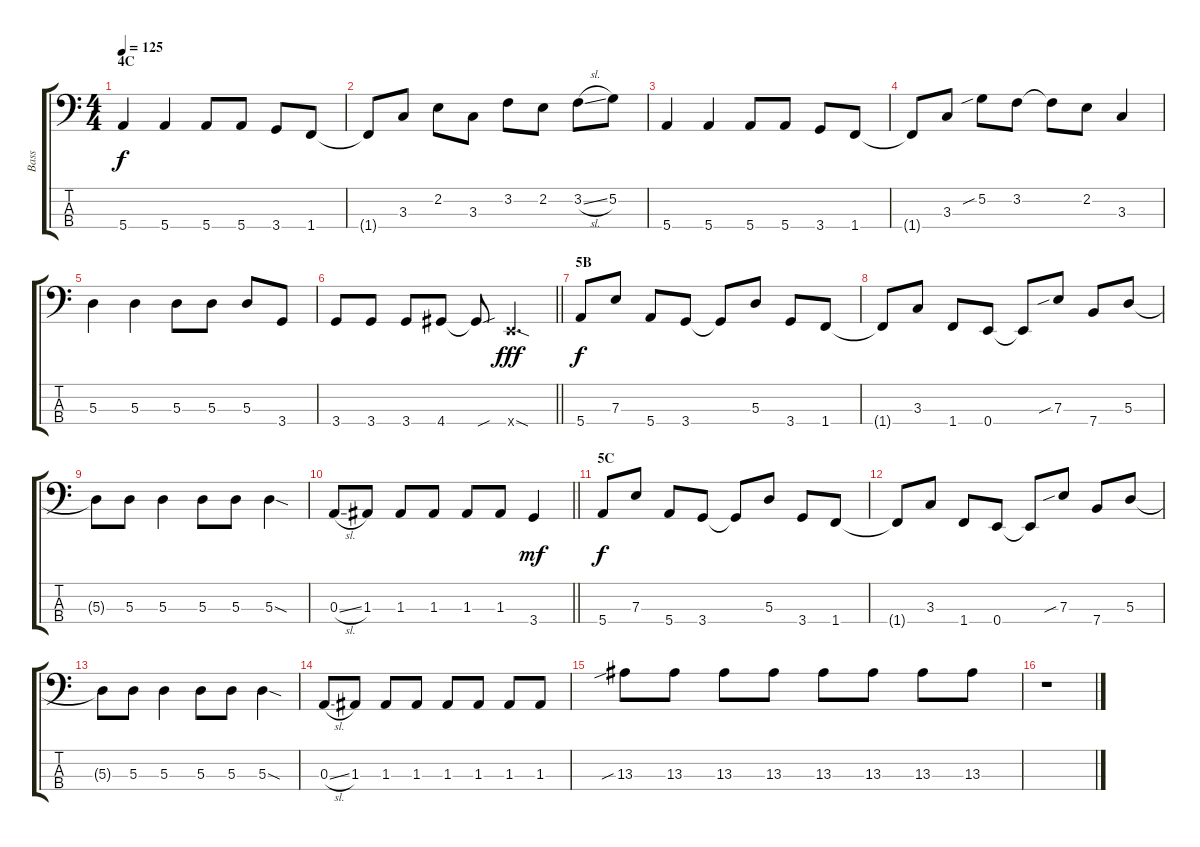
\track ("Bass" "Bass") {instrument electricbasspick}
\staff {score tabs}
\tuning (G2 D2 A1 E1) {hide}
\ts (4 4)
\section ("" "4C")
\tempo 125
\clef f4
\ks c
5.4.4{dy f} 5.4.4 5.4.8 5.4.8 3.4.8 1.4.8 |
1.4{t}.8 3.3.8 2.2.8 3.3.8 3.2.8 2.2.8 3.2{sl}.8 5.2.8 |
5.4.4 5.4.4 5.4.8 5.4.8 3.4.8 1.4.8 |
1.4{t}.8 3.3.8 5.2{sib}.8 3.2.8 3.2{t}.8 2.2.8 3.3.4 |
5.3.4 5.3.4 5.3.8 5.3.8 5.3.8 3.4.8 |
\barLineRight lightlight
3.4.8 3.4.8 3.4.8 4.4.8 4.4{sou t}.8 0.4{sod x}.4{d dy fff} |
\section ("" "5B")
5.4.8{dy f} 7.3.8 5.4.8 3.4.8 3.4{t}.8 5.3.8 3.4.8 1.4.8 |
1.4{t}.8 3.3.8 1.4.8 0.4.8 0.4{t}.8 7.3{sib}.8 7.4.8 5.3.8 |
5.3{t}.8 5.3.8 5.3.4 5.3.8 5.3.8 5.3{sod}.4 |
\barLineRight lightlight
0.3{sl}.8 1.3.8 1.3.8 1.3.8 1.3.8 1.3.8 3.4.4{dy mf} |
\section ("" "5C")
5.4.8{dy f} 7.3.8 5.4.8 3.4.8 3.4{t}.8 5.3.8 3.4.8 1.4.8 |
1.4{t}.8 3.3.8 1.4.8 0.4.8 0.4{t}.8 7.3{sib}.8 7.4.8 5.3.8 |
5.3{t}.8 5.3.8 5.3.4 5.3.8 5.3.8 5.3{sod}.4 |
0.3{sl}.8 1.3.8 1.3.8 1.3.8 1.3.8 1.3.8 1.3.8 1.3.8 |
13.3{sib}.8 13.3.8 13.3.8 13.3.8 13.3.8 13.3.8 13.3.8 13.3.8 |
r.1
